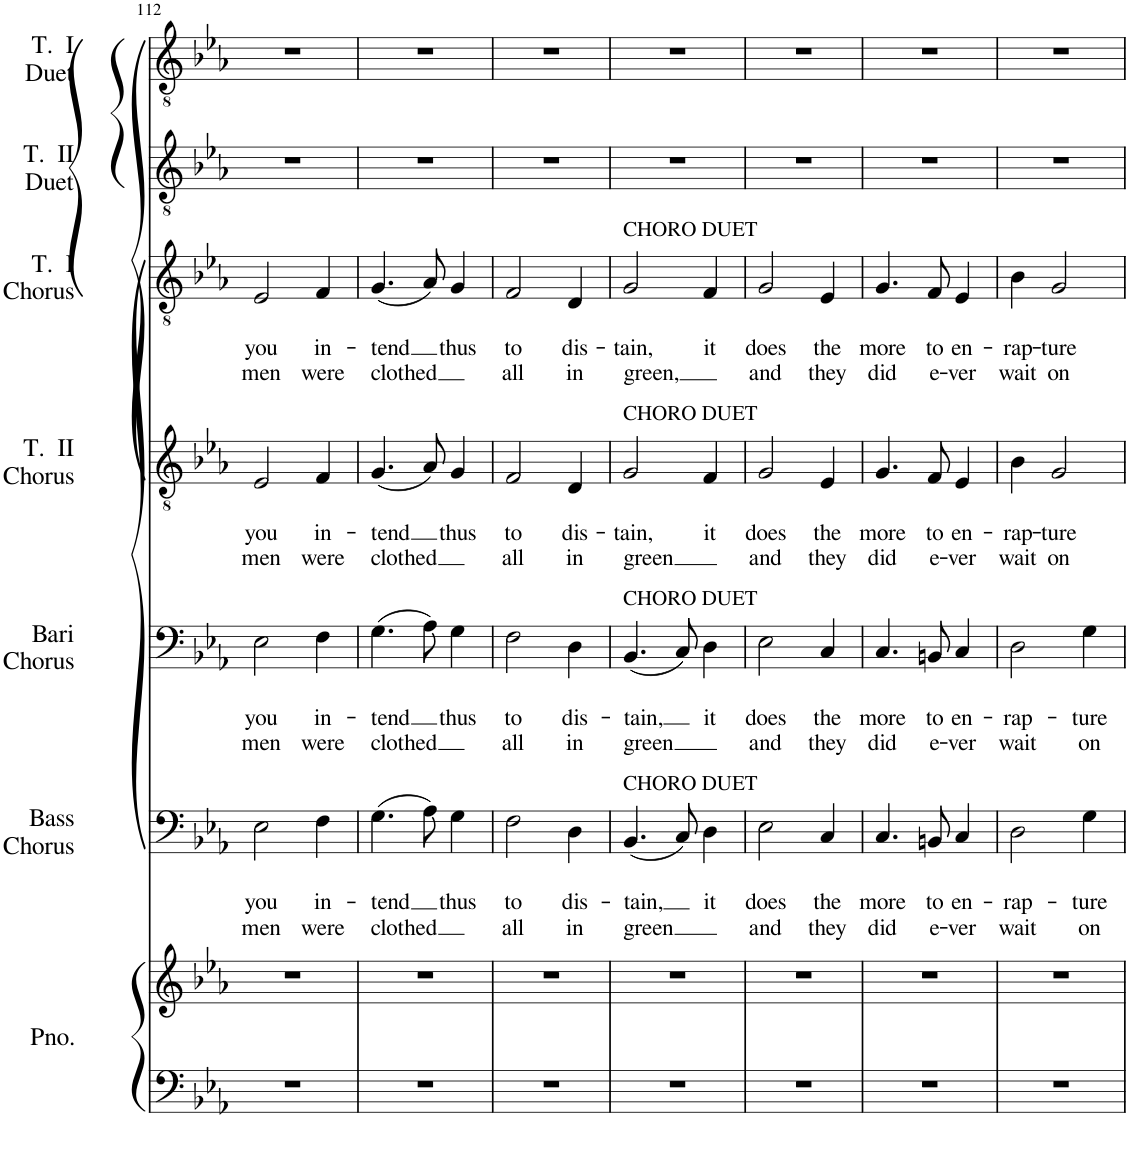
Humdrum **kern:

**kern	**kern	**kern	**text	**text	**text	**kern	**text	**text	**text	**kern	**text	**text	**text	**kern	**text	**text	**text	**kern	**kern
*part7	*part7	*part6	*part6	*part6	*part6	*part5	*part5	*part5	*part5	*part4	*part4	*part4	*part4	*part3	*part3	*part3	*part3	*part2	*part1
*staff8	*staff7	*staff6	*staff6	*staff6	*staff6	*staff5	*staff5	*staff5	*staff5	*staff4	*staff4	*staff4	*staff4	*staff3	*staff3	*staff3	*staff3	*staff2	*staff1
*I"Piano	*	*I"Bass Chorus	*	*	*	*I"Baritone Chorus	*	*	*	*I"Tenor II Chorus	*	*	*	*I"Tenor I Chorus	*	*	*	*I"Tenor II Duet	*I"Tenor I Duet
*I'Pno.	*	*I'Bass Chorus	*	*	*	*I'Bari Chorus	*	*	*	*I'T.  II Chorus	*	*	*	*I'T.  I Chorus	*	*	*	*I'T.  II Duet	*I'T.  I Duet
!!LO:PB:g=z
*clefF4	*clefG2	*clefF4	*	*	*	*clefF4	*	*	*	*clefGv2	*	*	*	*clefGv2	*	*	*	*clefGv2	*clefGv2
*k[b-e-a-]	*k[b-e-a-]	*k[b-e-a-]	*	*	*	*k[b-e-a-]	*	*	*	*k[b-e-a-]	*	*	*	*k[b-e-a-]	*	*	*	*k[b-e-a-]	*k[b-e-a-]
*M3/4	*M3/4	*M3/4	*	*	*	*M3/4	*	*	*	*M3/4	*	*	*	*M3/4	*	*	*	*M3/4	*M3/4
=112	=112	=112	=112	=112	=112	=112	=112	=112	=112	=112	=112	=112	=112	=112	=112	=112	=112	=112	=112
!	!	!	!	!LO:LY:b	!LO:LY:b	!	!	!LO:LY:b	!LO:LY:b	!	!	!LO:LY:b	!LO:LY:b	!	!	!LO:LY:b	!LO:LY:b	!	!
2.r	2.r	2E-\	.	you	men	2E-\	.	you	men	2E-/	.	you	men	2E-/	.	you	men	2.r	2.r
!	!	!	!	!LO:LY:b	!LO:LY:b	!	!	!LO:LY:b	!LO:LY:b	!	!	!LO:LY:b	!LO:LY:b	!	!	!LO:LY:b	!LO:LY:b	!	!
.	.	4F\	.	in-	were	4F\	.	in-	were	4F/	.	in-	were	4F/	.	in-	were	.	.
=113	=113	=113	=113	=113	=113	=113	=113	=113	=113	=113	=113	=113	=113	=113	=113	=113	=113	=113	=113
!	!	!	!	!LO:LY:b	!LO:LY:b	!	!	!LO:LY:b	!LO:LY:b	!	!	!LO:LY:b	!LO:LY:b	!	!	!LO:LY:b	!LO:LY:b	!	!
2.r	2.r	(4.G\	.	-tend	clothed	(4.G\	.	-tend	clothed	(4.G/	.	-tend	clothed	(4.G/	.	-tend	clothed	2.r	2.r
.	.	8A-\)	.	.	.	8A-\)	.	.	.	8A-/)	.	.	.	8A-/)	.	.	.	.	.
!	!	!	!	!LO:LY:b	!	!	!	!LO:LY:b	!	!	!	!LO:LY:b	!	!	!	!LO:LY:b	!	!	!
.	.	4G\	.	thus	.	4G\	.	thus	.	4G/	.	thus	.	4G/	.	thus	.	.	.
=114	=114	=114	=114	=114	=114	=114	=114	=114	=114	=114	=114	=114	=114	=114	=114	=114	=114	=114	=114
!	!	!	!	!LO:LY:b	!LO:LY:b	!	!	!LO:LY:b	!LO:LY:b	!	!	!LO:LY:b	!LO:LY:b	!	!	!LO:LY:b	!LO:LY:b	!	!
2.r	2.r	2F\	.	to	all	2F\	.	to	all	2F/	.	to	all	2F/	.	to	all	2.r	2.r
!	!	!	!	!LO:LY:b	!LO:LY:b	!	!	!LO:LY:b	!LO:LY:b	!	!	!LO:LY:b	!LO:LY:b	!	!	!LO:LY:b	!LO:LY:b	!	!
.	.	4D\	.	dis-	in	4D\	.	dis-	in	4D/	.	dis-	in	4D/	.	dis-	in	.	.
=115	=115	=115	=115	=115	=115	=115	=115	=115	=115	=115	=115	=115	=115	=115	=115	=115	=115	=115	=115
!	!	!	!	!	!	!	!	!	!	!	!	!	!	!LO:TX:a:t=CHORO DUET	!	!	!	!	!
!	!	!	!	!	!	!	!	!	!	!LO:TX:a:t=CHORO DUET	!	!	!	!	!	!	!	!	!
!	!	!	!	!	!	!LO:TX:a:t=CHORO DUET	!	!	!	!	!	!	!	!	!	!	!	!	!
!	!	!LO:TX:a:t=CHORO DUET	!	!	!	!	!	!	!	!	!	!	!	!	!	!	!	!	!
!	!	!	!	!LO:LY:b	!LO:LY:b	!	!	!LO:LY:b	!LO:LY:b	!	!	!LO:LY:b	!LO:LY:b	!	!	!LO:LY:b	!LO:LY:b	!	!
2.r	2.r	(4.BB-/	.	-tain,	green	(4.BB-/	.	-tain,	green	2G/	.	-tain,	green	2G/	.	-tain,	green,	2.r	2.r
.	.	8C/)	.	.	.	8C/)	.	.	.	.	.	.	.	.	.	.	.	.	.
!	!	!	!	!LO:LY:b	!	!	!	!LO:LY:b	!	!	!	!LO:LY:b	!	!	!	!LO:LY:b	!	!	!
.	.	4D\	.	it	.	4D\	.	it	.	4F/	.	it	.	4F/	.	it	.	.	.
=116	=116	=116	=116	=116	=116	=116	=116	=116	=116	=116	=116	=116	=116	=116	=116	=116	=116	=116	=116
!	!	!	!	!LO:LY:b	!LO:LY:b	!	!	!LO:LY:b	!LO:LY:b	!	!	!LO:LY:b	!LO:LY:b	!	!	!LO:LY:b	!LO:LY:b	!	!
2.r	2.r	2E-\	.	does	and	2E-\	.	does	and	2G/	.	does	and	2G/	.	does	and	2.r	2.r
!	!	!	!	!LO:LY:b	!LO:LY:b	!	!	!LO:LY:b	!LO:LY:b	!	!	!LO:LY:b	!LO:LY:b	!	!	!LO:LY:b	!LO:LY:b	!	!
.	.	4C/	.	the	they	4C/	.	the	they	4E-/	.	the	they	4E-/	.	the	they	.	.
=117	=117	=117	=117	=117	=117	=117	=117	=117	=117	=117	=117	=117	=117	=117	=117	=117	=117	=117	=117
!	!	!	!	!LO:LY:b	!LO:LY:b	!	!	!LO:LY:b	!LO:LY:b	!	!	!LO:LY:b	!LO:LY:b	!	!	!LO:LY:b	!LO:LY:b	!	!
2.r	2.r	4.C/	.	more	did	4.C/	.	more	did	4.G/	.	more	did	4.G/	.	more	did	2.r	2.r
!	!	!	!	!LO:LY:b	!LO:LY:b	!	!	!LO:LY:b	!LO:LY:b	!	!	!LO:LY:b	!LO:LY:b	!	!	!LO:LY:b	!LO:LY:b	!	!
.	.	8BBn/	.	to	e-	8BBn/	.	to	e-	8F/	.	to	e-	8F/	.	to	e-	.	.
!	!	!	!	!LO:LY:b	!LO:LY:b	!	!	!LO:LY:b	!LO:LY:b	!	!	!LO:LY:b	!LO:LY:b	!	!	!LO:LY:b	!LO:LY:b	!	!
.	.	4C/	.	en-	-ver	4C/	.	en-	-ver	4E-/	.	en-	-ver	4E-/	.	en-	-ver	.	.
=118	=118	=118	=118	=118	=118	=118	=118	=118	=118	=118	=118	=118	=118	=118	=118	=118	=118	=118	=118
!	!	!	!	!LO:LY:b	!LO:LY:b	!	!	!LO:LY:b	!LO:LY:b	!	!	!LO:LY:b	!LO:LY:b	!	!	!LO:LY:b	!LO:LY:b	!	!
2.r	2.r	2D\	.	-rap-	wait	2D\	.	-rap-	wait	4B-\	.	-rap-	wait	4B-\	.	-rap-	wait	2.r	2.r
!	!	!	!	!	!	!	!	!	!	!	!	!LO:LY:b	!LO:LY:b	!	!	!LO:LY:b	!LO:LY:b	!	!
.	.	.	.	.	.	.	.	.	.	2G/	.	-ture	on	2G/	.	-ture	on	.	.
!	!	!	!	!LO:LY:b	!LO:LY:b	!	!	!LO:LY:b	!LO:LY:b	!	!	!	!	!	!	!	!	!	!
.	.	4G\	.	-ture	on	4G\	.	-ture	on	.	.	.	.	.	.	.	.	.	.
=	=	=	=	=	=	=	=	=	=	=	=	=	=	=	=	=	=	=	=
*-	*-	*-	*-	*-	*-	*-	*-	*-	*-	*-	*-	*-	*-	*-	*-	*-	*-	*-	*-
